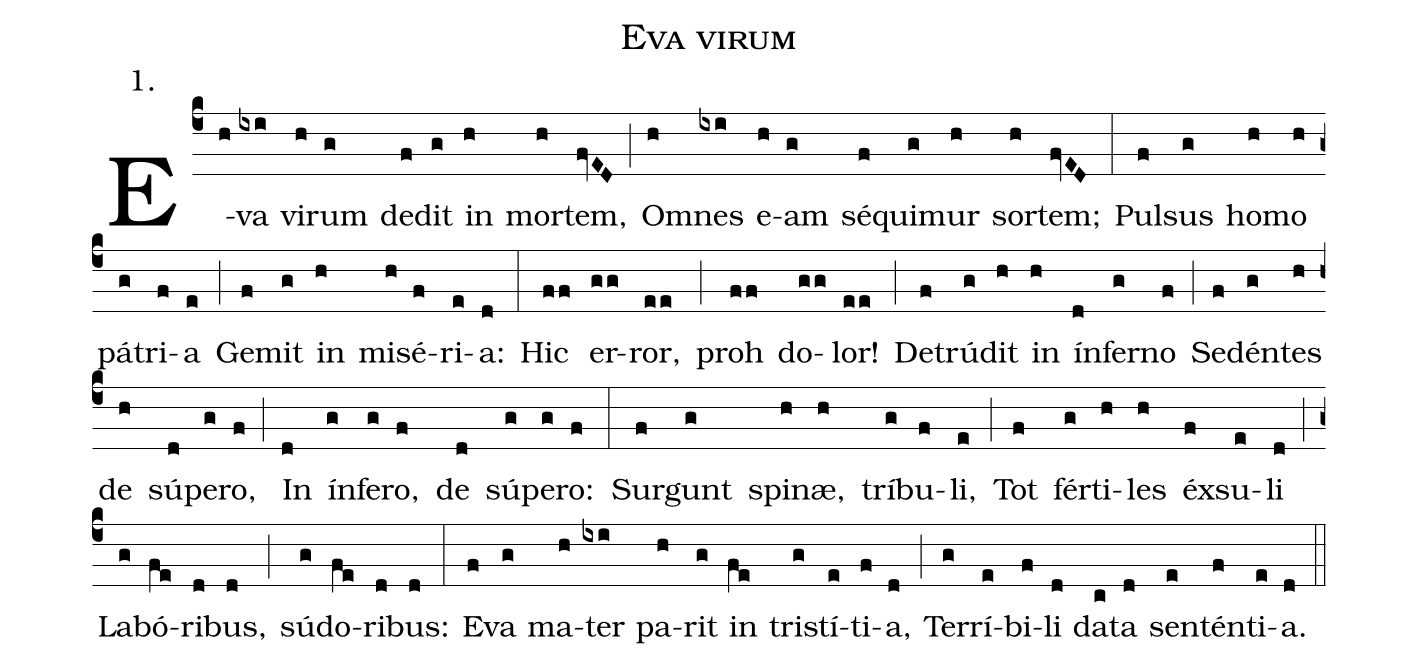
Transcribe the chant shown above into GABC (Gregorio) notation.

name:Eva virum;
mode:1.;
%%
(c4) E(h)va(ixi) vi(h)rum(g) de(f)dit(g) in(h) mor(h)tem,(fvED) (;) O(h)mnes(ixi) e(h)am(g) sé(f)qui(g)mur(h) sor(h)tem;(fvED) (:) Pul(f)sus(g) ho(h)mo(h) pá(g)tri(f)a(e) (;) Ge(f)mit(g) in(h) mi(h)sé(f)ri(e)a:(d) (:) Hic(ff) er(gg)ror,(ee) (;) proh(ff) do(gg)lor!(ee) (;) De(f)trú(g)dit(h) in(h) ín(d)fer(g)no(f) (;) Se(f)dén(g)tes(h) de(h) sú(d)pe(g)ro,(f) (;) In(d) ín(g)fe(g)ro,(f) de(d) sú(g)pe(g)ro:(f) (:) Sur(f)gunt(g) spi(h)næ,(h) trí(g)bu(f)li,(e) (;) Tot(f) fér(g)ti(h)les(h) éx(f)su(e)li(d) (;) La(g)bó(fe)ri(d)bus,(d) (;) sú(g)do(fe)ri(d)bus:(d) (:) E(f)va(g) ma(h)ter(ixi) pa(h)rit(g) in(fe) tri(g)stí(e)ti(f)a,(d) (;) Ter(g)rí(e)bi(f)li(d) da(c)ta(d) sen(e)tén(f)ti(e)a.(d) (::)
